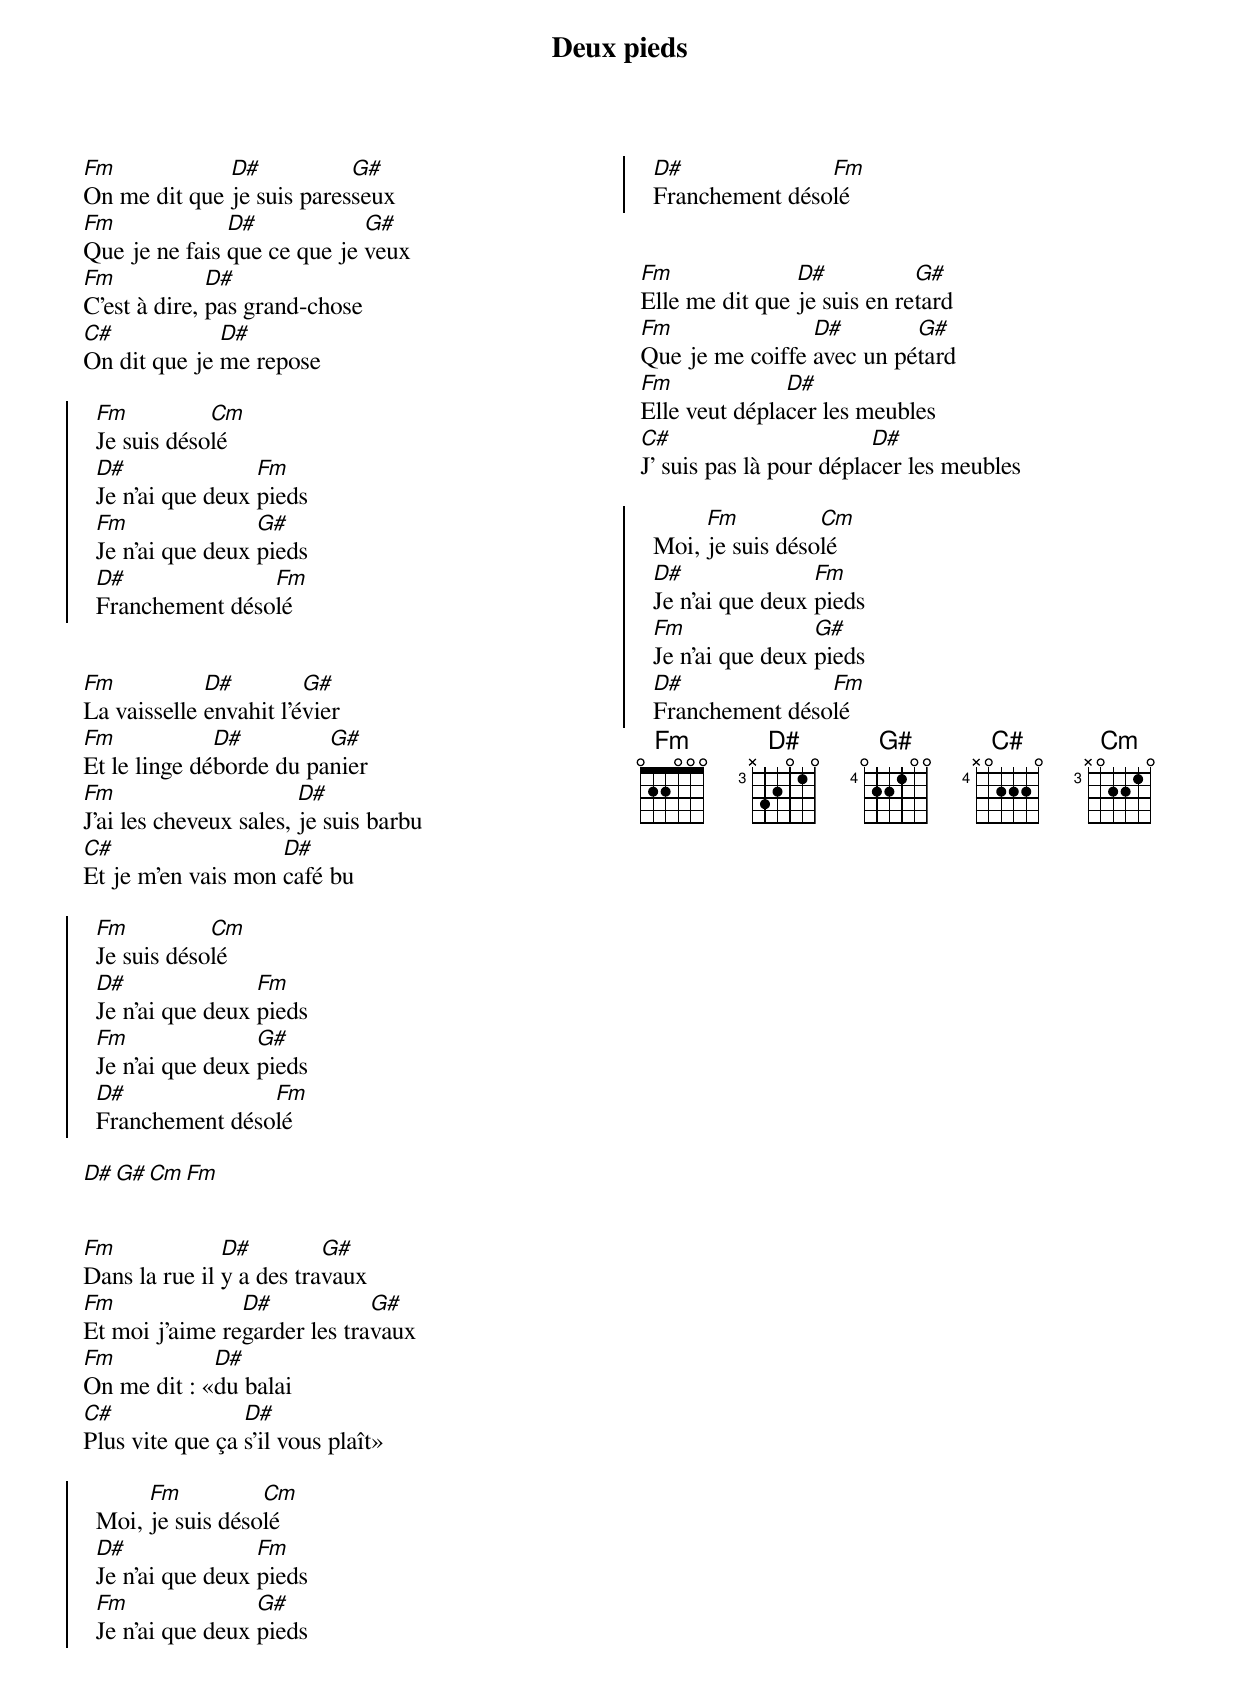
{title: Deux pieds}
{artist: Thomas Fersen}
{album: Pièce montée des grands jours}
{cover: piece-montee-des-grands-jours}
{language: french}
{columns: 2}
{define: Fm base-fret 1 frets 0 2 2 0 0 0}
{define: D# base-fret 3 frets X 3 2 0 1 0}
{define: G# base-fret 4 frets 0 2 2 1 0 0}
{define: C# base-fret 4 frets X 0 2 2 2 0}
{define: Cm base-fret 3 frets X 0 2 2 1 0}
{define: Fm frets 1 0 1 3}
{define: D# base-fret 1 frets 2 2 2 0}
{define: G# base-fret 3 frets 2 0 1 0}
{define: C# base-fret 1 frets 0 0 0 3}
{define: Cm frets 0 3 3 3}


[Fm]On me dit que [D#]je suis pares[G#]seux
[Fm]Que je ne fais [D#]que ce que je [G#]veux
[Fm]C'est à dire, [D#]pas grand-chose
[C#]On dit que je [D#]me repose

{start_of_chorus}
  [Fm]Je suis déso[Cm]lé
  [D#]Je n'ai que deux [Fm]pieds
  [Fm]Je n'ai que deux [G#]pieds
  [D#]Franchement déso[Fm]lé
{end_of_chorus}


[Fm]La vaisselle [D#]envahit l'é[G#]vier
[Fm]Et le linge dé[D#]borde du pa[G#]nier
[Fm]J'ai les cheveux sales, [D#]je suis barbu
[C#]Et je m'en vais mon [D#]café bu

{start_of_chorus}
  [Fm]Je suis déso[Cm]lé
  [D#]Je n'ai que deux [Fm]pieds
  [Fm]Je n'ai que deux [G#]pieds
  [D#]Franchement déso[Fm]lé
{end_of_chorus}

[D#][G#][Cm][Fm]


[Fm]Dans la rue il [D#]y a des tra[G#]vaux
[Fm]Et moi j'aime re[D#]garder les tra[G#]vaux
[Fm]On me dit : «[D#]du balai
[C#]Plus vite que ça [D#]s'il vous plaît»

{start_of_chorus}
  Moi, [Fm]je suis déso[Cm]lé
  [D#]Je n'ai que deux [Fm]pieds
  [Fm]Je n'ai que deux [G#]pieds
  [D#]Franchement déso[Fm]lé
{end_of_chorus}


[Fm]Elle me dit que [D#]je suis en re[G#]tard
[Fm]Que je me coiffe [D#]avec un pé[G#]tard
[Fm]Elle veut dépla[D#]cer les meubles
[C#]J' suis pas là pour dépla[D#]cer les meubles

{start_of_chorus}
  Moi, [Fm]je suis déso[Cm]lé
  [D#]Je n'ai que deux [Fm]pieds
  [Fm]Je n'ai que deux [G#]pieds
  [D#]Franchement déso[Fm]lé
{end_of_chorus}
